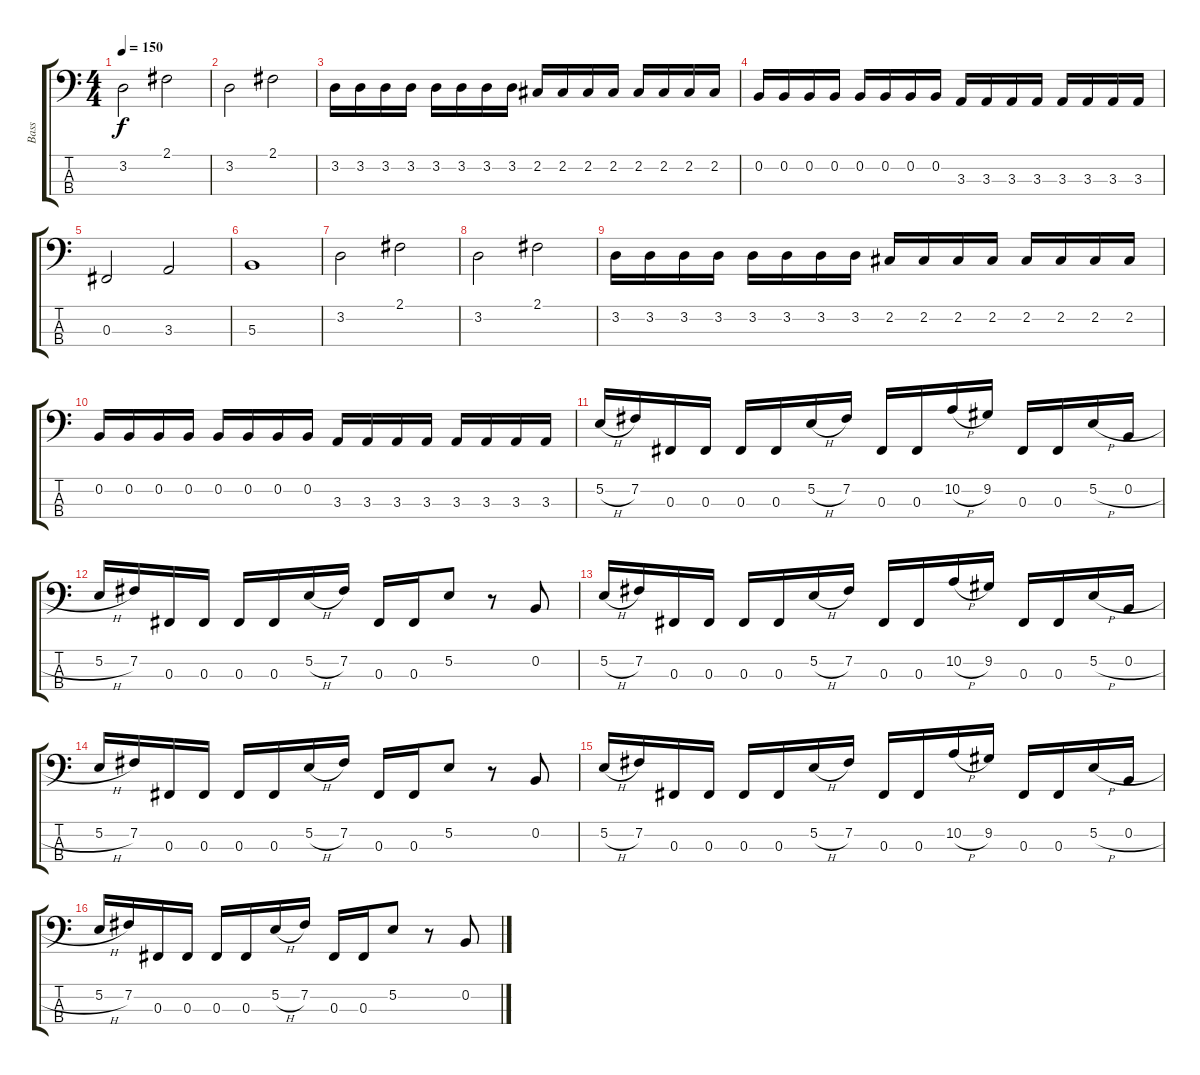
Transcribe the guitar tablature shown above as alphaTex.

\track ("Bass" "Bass") {instrument electricbasspick}
\staff {score tabs}
\tuning (E2 B1 Gb1 Db1) {hide}
\ts (4 4)
\tempo 150
\clef f4
\ks c
3.2.2{dy f} 2.1.2 |
3.2.2 2.1.2 |
3.2.16 3.2.16 3.2.16 3.2.16 3.2.16 3.2.16 3.2.16 3.2.16 2.2.16 2.2.16 2.2.16 2.2.16 2.2.16 2.2.16 2.2.16 2.2.16 |
0.2.16 0.2.16 0.2.16 0.2.16 0.2.16 0.2.16 0.2.16 0.2.16 3.3.16 3.3.16 3.3.16 3.3.16 3.3.16 3.3.16 3.3.16 3.3.16 |
0.3.2 3.3.2 |
5.3.1 |
3.2.2 2.1.2 |
3.2.2 2.1.2 |
3.2.16 3.2.16 3.2.16 3.2.16 3.2.16 3.2.16 3.2.16 3.2.16 2.2.16 2.2.16 2.2.16 2.2.16 2.2.16 2.2.16 2.2.16 2.2.16 |
0.2.16 0.2.16 0.2.16 0.2.16 0.2.16 0.2.16 0.2.16 0.2.16 3.3.16 3.3.16 3.3.16 3.3.16 3.3.16 3.3.16 3.3.16 3.3.16 |
5.2{h}.16 7.2.16 0.3.16 0.3.16 0.3.16 0.3.16 5.2{h}.16 7.2.16 0.3.16 0.3.16 10.2{h}.16 9.2.16 0.3.16 0.3.16 5.2{h}.16 0.2{h}.16 |
5.2{h}.16 7.2.16 0.3.16 0.3.16 0.3.16 0.3.16 5.2{h}.16 7.2.16 0.3.16 0.3.16 5.2.8 r.8 0.2.8 |
5.2{h}.16 7.2.16 0.3.16 0.3.16 0.3.16 0.3.16 5.2{h}.16 7.2.16 0.3.16 0.3.16 10.2{h}.16 9.2.16 0.3.16 0.3.16 5.2{h}.16 0.2{h}.16 |
5.2{h}.16 7.2.16 0.3.16 0.3.16 0.3.16 0.3.16 5.2{h}.16 7.2.16 0.3.16 0.3.16 5.2.8 r.8 0.2.8 |
5.2{h}.16 7.2.16 0.3.16 0.3.16 0.3.16 0.3.16 5.2{h}.16 7.2.16 0.3.16 0.3.16 10.2{h}.16 9.2.16 0.3.16 0.3.16 5.2{h}.16 0.2{h}.16 |
5.2{h}.16 7.2.16 0.3.16 0.3.16 0.3.16 0.3.16 5.2{h}.16 7.2.16 0.3.16 0.3.16 5.2.8 r.8 0.2.8
